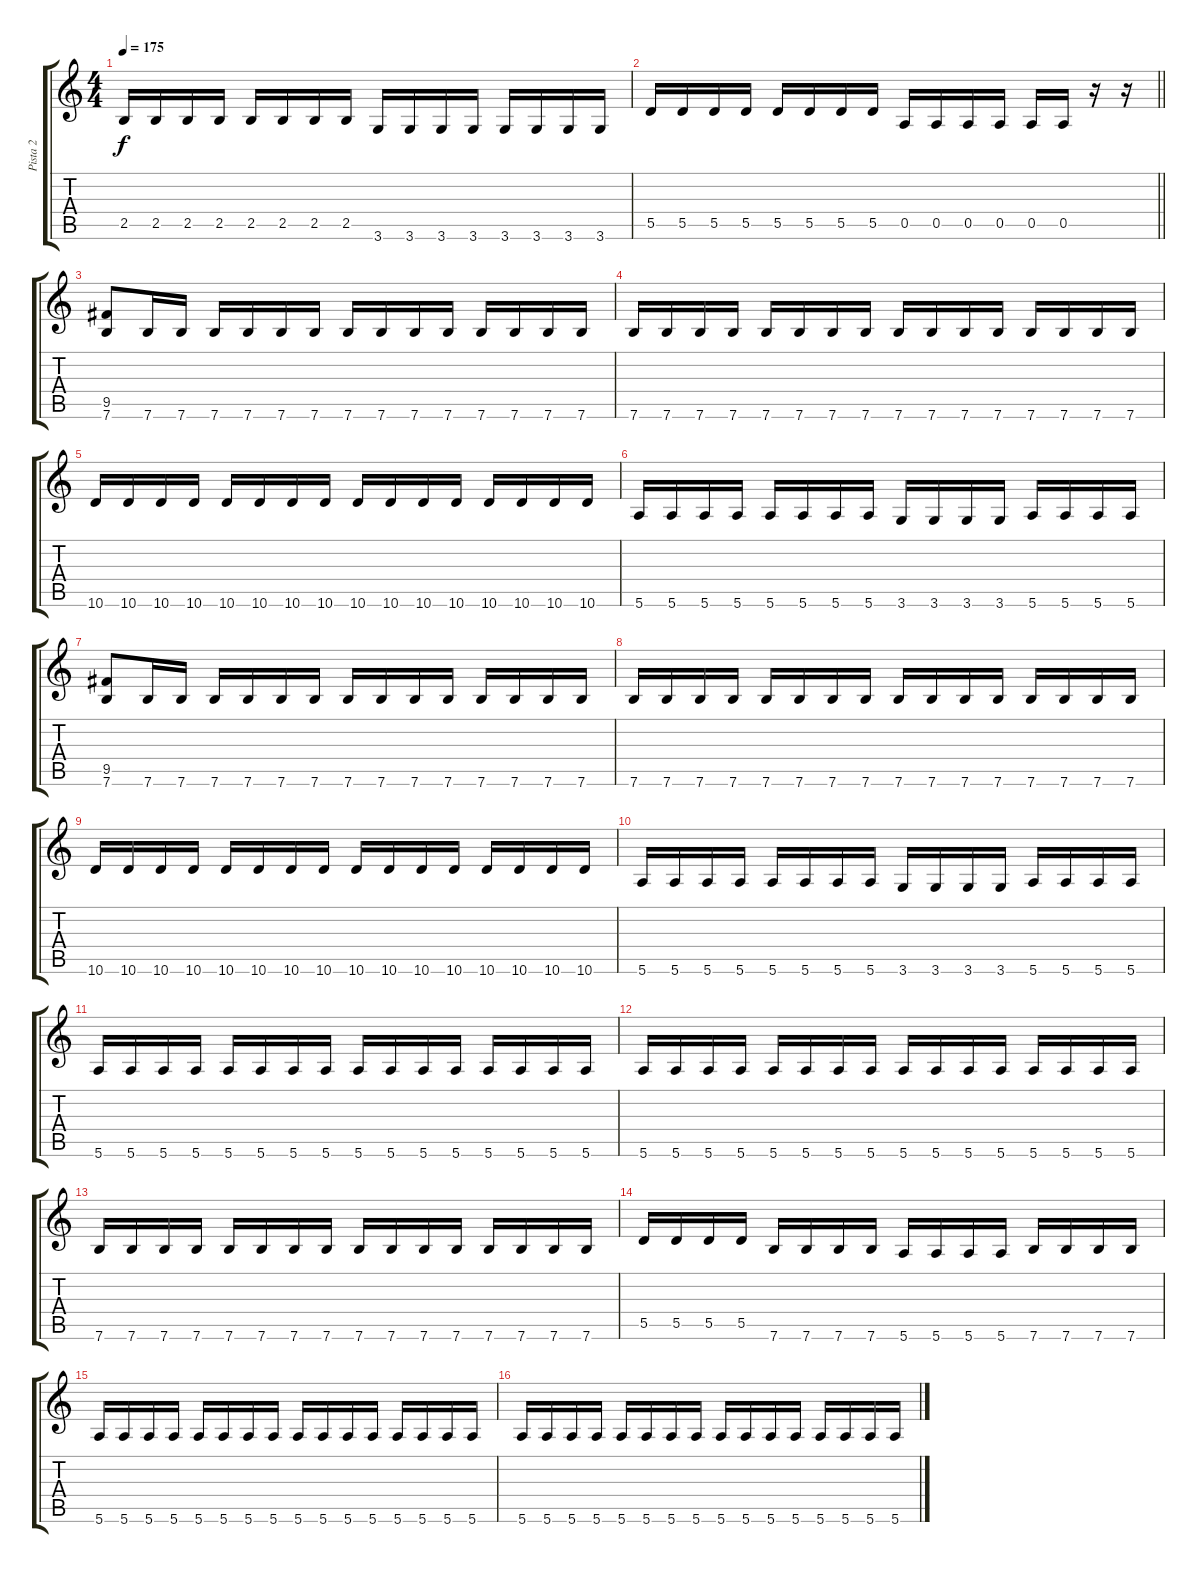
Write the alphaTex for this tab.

\track ("Pista 2" "Pista 2") {instrument distortionguitar}
\staff {score tabs}
\tuning (E4 B3 G3 D3 A2 E2) {hide}
\ts (4 4)
\tempo 175
\clef g2
\ks c
2.5.16{dy f} 2.5.16 2.5.16 2.5.16 2.5.16 2.5.16 2.5.16 2.5.16 3.6.16 3.6.16 3.6.16 3.6.16 3.6.16 3.6.16 3.6.16 3.6.16 |
\barLineRight lightlight
5.5.16 5.5.16 5.5.16 5.5.16 5.5.16 5.5.16 5.5.16 5.5.16 0.5.16 0.5.16 0.5.16 0.5.16 0.5.16 0.5.16 r.16 r.16 |
(9.5 7.6).8 7.6.16 7.6.16 7.6.16 7.6.16 7.6.16 7.6.16 7.6.16 7.6.16 7.6.16 7.6.16 7.6.16 7.6.16 7.6.16 7.6.16 |
7.6.16 7.6.16 7.6.16 7.6.16 7.6.16 7.6.16 7.6.16 7.6.16 7.6.16 7.6.16 7.6.16 7.6.16 7.6.16 7.6.16 7.6.16 7.6.16 |
10.6.16 10.6.16 10.6.16 10.6.16 10.6.16 10.6.16 10.6.16 10.6.16 10.6.16 10.6.16 10.6.16 10.6.16 10.6.16 10.6.16 10.6.16 10.6.16 |
5.6.16 5.6.16 5.6.16 5.6.16 5.6.16 5.6.16 5.6.16 5.6.16 3.6.16 3.6.16 3.6.16 3.6.16 5.6.16 5.6.16 5.6.16 5.6.16 |
(9.5 7.6).8 7.6.16 7.6.16 7.6.16 7.6.16 7.6.16 7.6.16 7.6.16 7.6.16 7.6.16 7.6.16 7.6.16 7.6.16 7.6.16 7.6.16 |
7.6.16 7.6.16 7.6.16 7.6.16 7.6.16 7.6.16 7.6.16 7.6.16 7.6.16 7.6.16 7.6.16 7.6.16 7.6.16 7.6.16 7.6.16 7.6.16 |
10.6.16 10.6.16 10.6.16 10.6.16 10.6.16 10.6.16 10.6.16 10.6.16 10.6.16 10.6.16 10.6.16 10.6.16 10.6.16 10.6.16 10.6.16 10.6.16 |
5.6.16 5.6.16 5.6.16 5.6.16 5.6.16 5.6.16 5.6.16 5.6.16 3.6.16 3.6.16 3.6.16 3.6.16 5.6.16 5.6.16 5.6.16 5.6.16 |
5.6.16 5.6.16 5.6.16 5.6.16 5.6.16 5.6.16 5.6.16 5.6.16 5.6.16 5.6.16 5.6.16 5.6.16 5.6.16 5.6.16 5.6.16 5.6.16 |
5.6.16 5.6.16 5.6.16 5.6.16 5.6.16 5.6.16 5.6.16 5.6.16 5.6.16 5.6.16 5.6.16 5.6.16 5.6.16 5.6.16 5.6.16 5.6.16 |
7.6.16 7.6.16 7.6.16 7.6.16 7.6.16 7.6.16 7.6.16 7.6.16 7.6.16 7.6.16 7.6.16 7.6.16 7.6.16 7.6.16 7.6.16 7.6.16 |
5.5.16 5.5.16 5.5.16 5.5.16 7.6.16 7.6.16 7.6.16 7.6.16 5.6.16 5.6.16 5.6.16 5.6.16 7.6.16 7.6.16 7.6.16 7.6.16 |
5.6.16 5.6.16 5.6.16 5.6.16 5.6.16 5.6.16 5.6.16 5.6.16 5.6.16 5.6.16 5.6.16 5.6.16 5.6.16 5.6.16 5.6.16 5.6.16 |
5.6.16 5.6.16 5.6.16 5.6.16 5.6.16 5.6.16 5.6.16 5.6.16 5.6.16 5.6.16 5.6.16 5.6.16 5.6.16 5.6.16 5.6.16 5.6.16
